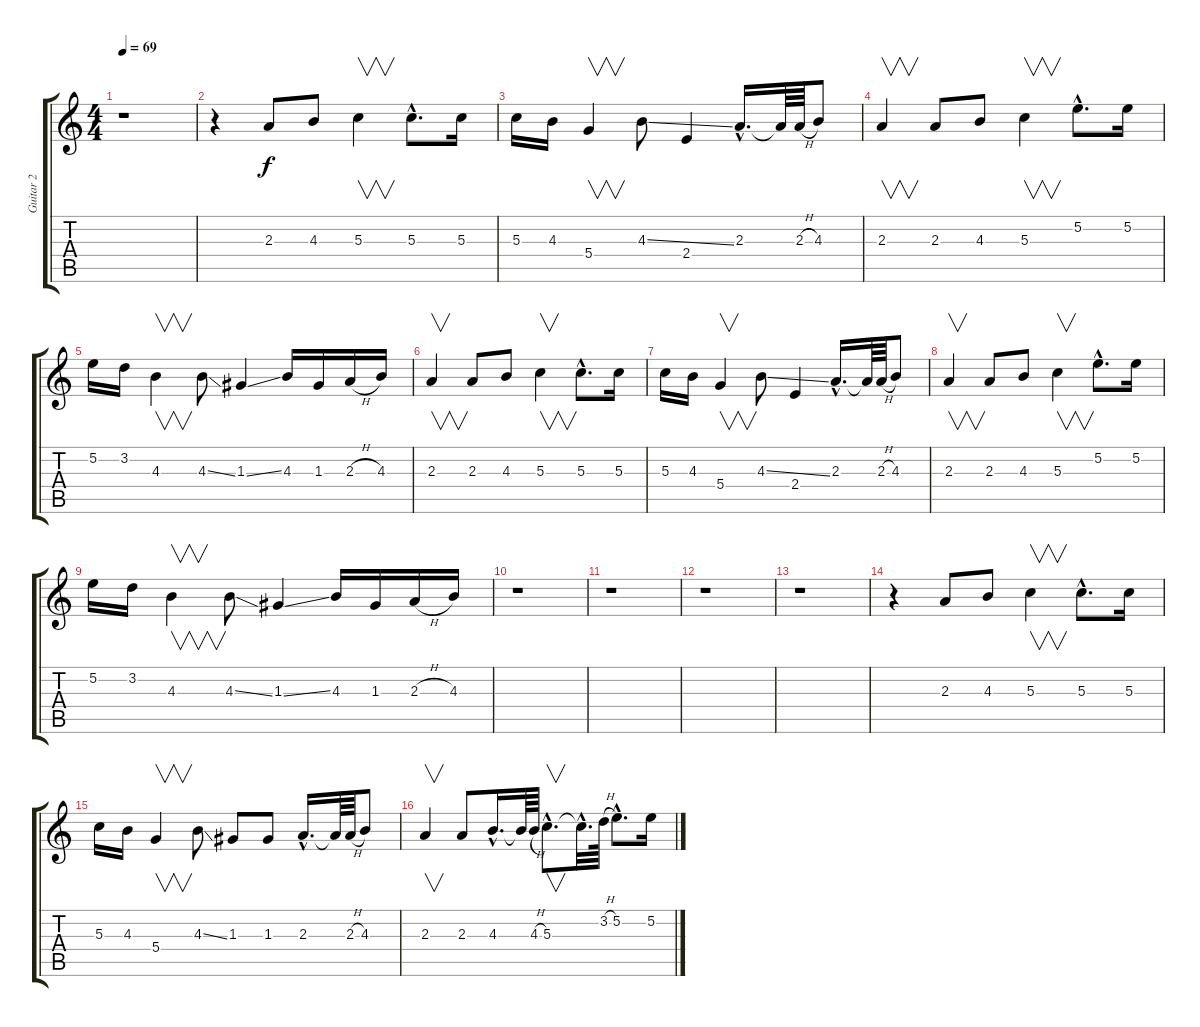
\track ("Guitar 2" "Guitar 2") {instrument acousticguitarnylon}
\staff {score tabs}
\tuning (E4 B3 G3 D3 A2 E2) {hide}
\ts (4 4)
\tempo 69
\clef g2
\ks c
r.1{dy f} |
r.4 2.3.8 4.3.8 5.3.4{v} 5.3{hac}.8{d} 5.3.16 |
5.3.16 4.3.16 5.4.4{v} 4.3{ss}.8 2.4.4 2.3{hac}.16{d} 2.3{t}.64 2.3{h}.64 4.3.8 |
2.3.4{v} 2.3.8 4.3.8 5.3.4{v} 5.2{hac}.8{d} 5.2.16 |
5.2.16 3.2.16 4.3.4{v} 4.3{ss}.8 1.3{ss}.4 4.3.16 1.3.16 2.3{h}.16 4.3.16 |
2.3.4{v} 2.3.8 4.3.8 5.3.4{v} 5.3{hac}.8{d} 5.3.16 |
5.3.16 4.3.16 5.4.4{v} 4.3{ss}.8 2.4.4 2.3{hac}.16{d} 2.3{t}.64 2.3{h}.64 4.3.8 |
2.3.4{v} 2.3.8 4.3.8 5.3.4{v} 5.2{hac}.8{d} 5.2.16 |
5.2.16 3.2.16 4.3.4{v} 4.3{ss}.8 1.3{ss}.4 4.3.16 1.3.16 2.3{h}.16 4.3.16 |
r.1 |
r.1 |
r.1 |
r.1 |
r.4 2.3.8 4.3.8 5.3.4{v} 5.3{hac}.8{d} 5.3.16 |
5.3.16 4.3.16 5.4.4{v} 4.3{ss}.8 1.3.8 1.3.8 2.3{hac}.16{d} 2.3{t}.64 2.3{h}.64 4.3.8 |
2.3.4{v} 2.3.8 4.3{hac}.16{d} 4.3{t}.64 4.3{h}.64 5.3{hac}.8{v d} 5.3{hac t}.32{d} 3.2{h}.64 5.2{hac}.8{d} 5.2.16
